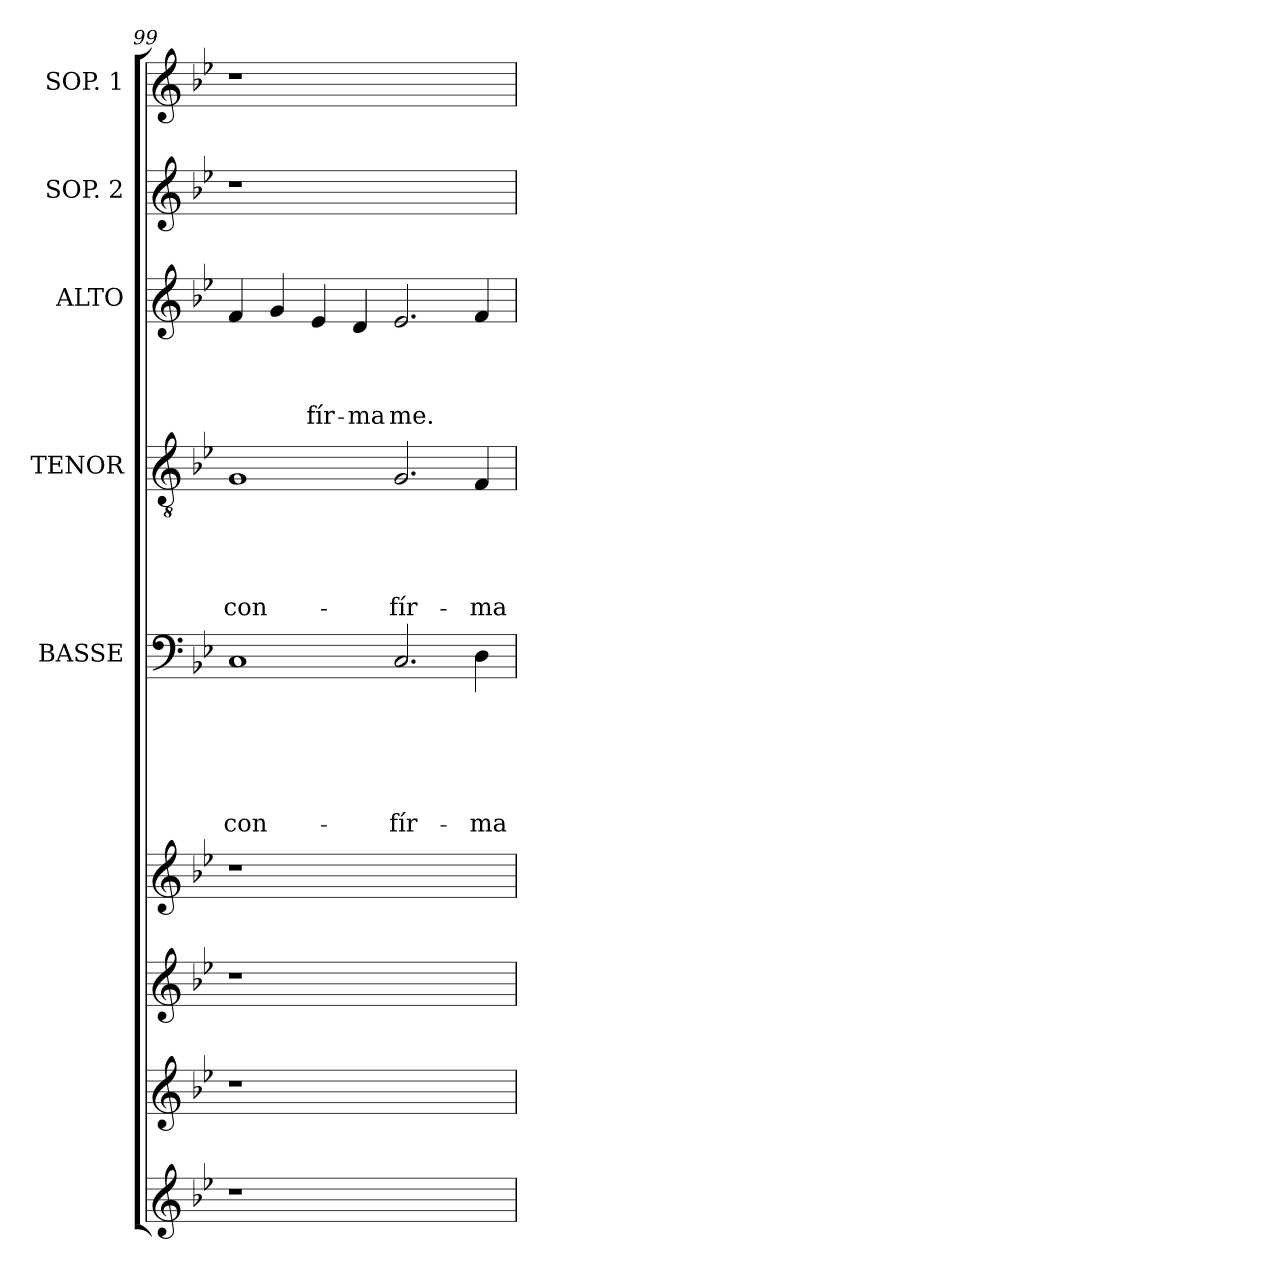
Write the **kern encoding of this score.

**kern	**kern	**kern	**kern	**kern	**text	**text	**text	**text	**text	**text	**kern	**text	**text	**text	**text	**text	**kern	**text	**text	**text	**text	**kern	**kern
*part9	*part8	*part7	*part6	*part5	*part5	*part5	*part5	*part5	*part5	*part5	*part4	*part4	*part4	*part4	*part4	*part4	*part3	*part3	*part3	*part3	*part3	*part2	*part1
*staff9	*staff8	*staff7	*staff6	*staff5	*staff5	*staff5	*staff5	*staff5	*staff5	*staff5	*staff4	*staff4	*staff4	*staff4	*staff4	*staff4	*staff3	*staff3	*staff3	*staff3	*staff3	*staff2	*staff1
*	*	*	*	*I"BASSE	*	*	*	*	*	*	*I"TENOR	*	*	*	*	*	*I"ALTO	*	*	*	*	*I"SOP. 2	*I"SOP. 1
*	*	*	*	*I'BAS.	*	*	*	*	*	*	*I'TEN.	*	*	*	*	*	*I'ALT.	*	*	*	*	*I'SOP. 2	*I'SOP. 1
*clefG2	*clefG2	*clefG2	*clefG2	*clefF4	*	*	*	*	*	*	*clefGv2	*	*	*	*	*	*clefG2	*	*	*	*	*clefG2	*clefG2
*k[b-e-]	*k[b-e-]	*k[b-e-]	*k[b-e-]	*k[b-e-]	*	*	*	*	*	*	*k[b-e-]	*	*	*	*	*	*k[b-e-]	*	*	*	*	*k[b-e-]	*k[b-e-]
*B-:	*B-:	*B-:	*B-:	*B-:	*	*	*	*	*	*	*B-:	*	*	*	*	*	*B-:	*	*	*	*	*B-:	*B-:
=99	=99	=99	=99	=99	=99	=99	=99	=99	=99	=99	=99	=99	=99	=99	=99	=99	=99	=99	=99	=99	=99	=99	=99
!	!	!	!	!	!	!	!	!	!	!LO:LY:b	!	!	!	!	!	!LO:LY:b	!	!	!	!	!	!LO:N:vis=1	!LO:N:vis=1
1r	1r	1r	1r	1C	.	.	.	.	.	con-	1G	.	.	.	.	con-	4f/	.	.	.	.	1r	1r
.	.	.	.	.	.	.	.	.	.	.	.	.	.	.	.	.	4g/	.	.	.	.	.	.
!	!	!	!	!	!	!	!	!	!	!	!	!	!	!	!	!	!	!	!	!	!LO:LY:b	!	!
.	.	.	.	.	.	.	.	.	.	.	.	.	.	.	.	.	4e-/	.	.	.	-fír-	.	.
!	!	!	!	!	!	!	!	!	!	!	!	!	!	!	!	!	!	!	!	!	!LO:LY:b	!	!
.	.	.	.	.	.	.	.	.	.	.	.	.	.	.	.	.	4d/	.	.	.	-ma	.	.
!	!	!	!	!	!	!	!	!	!	!LO:LY:b	!	!	!	!	!	!LO:LY:b	!	!	!	!	!LO:LY:b	!	!
1ryy	1ryy	1ryy	1ryy	2.C/	.	.	.	.	.	-fír-	2.G/	.	.	.	.	-fír-	2.e-/	.	.	.	me.	1ryy	1ryy
!	!	!	!	!	!	!	!	!	!	!LO:LY:b	!	!	!	!	!	!LO:LY:b	!	!	!	!	!	!	!
.	.	.	.	4D\	.	.	.	.	.	-ma	4F/	.	.	.	.	-ma	4f/	.	.	.	.	.	.
=	=	=	=	=	=	=	=	=	=	=	=	=	=	=	=	=	=	=	=	=	=	=	=
*-	*-	*-	*-	*-	*-	*-	*-	*-	*-	*-	*-	*-	*-	*-	*-	*-	*-	*-	*-	*-	*-	*-	*-
